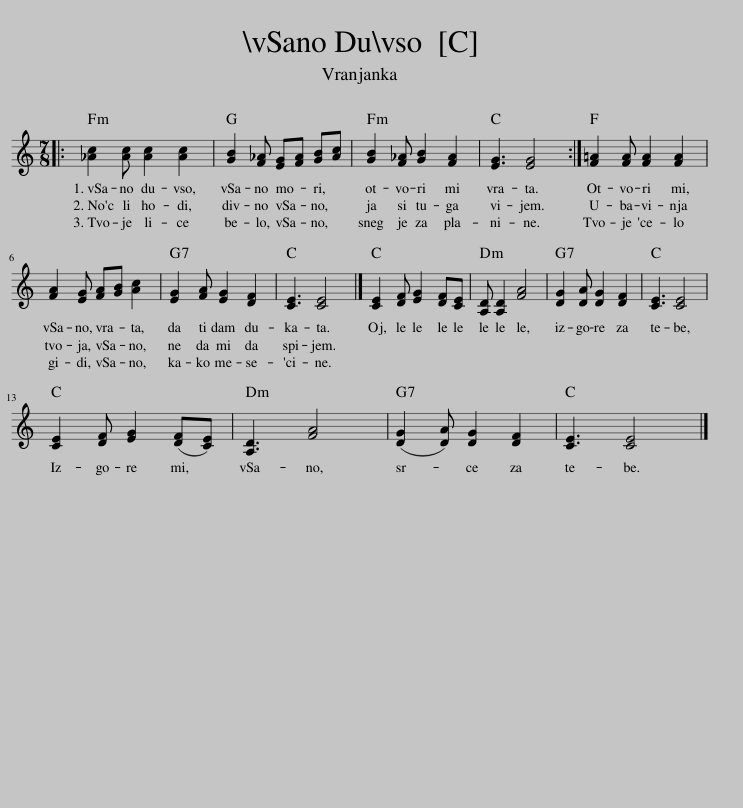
X:1
L:1/8
M:7/8
I:linebreak $
K:C
V:1 treble
V:1
|: [_Ac]2 [Ac] [Ac]2 [Ac]2 | [GB]2 [F_A] [EG][FA] [GB][Ac] | [GB]2 [F_A] [GB]2 [FA]2 | [EG]3 [EG]4 :| [F=A]2 [FA] [FA]2 [FA]2 |$ %5
 [FA]2 [EG] [FA][GB] [Ac]2 | [EG]2 [FA] [EG]2 [DF]2 | [CE]3 [CE]4 |] [CE]2 [DF] [EG]2 [DF][CE] | [A,D] [A,D]2 [FA]4 | %10
 [DG]2 [DA] [DG]2 [DF]2 | [CE]3 [CE]4 |$ [CE]2 [DF] [EG]2 ([DF][CE]) | [A,D]3 [FA]4 | ([DG]2 [DA]) [DG]2 [DF]2 | %15
 [CE]3 [CE]4 |] %16
